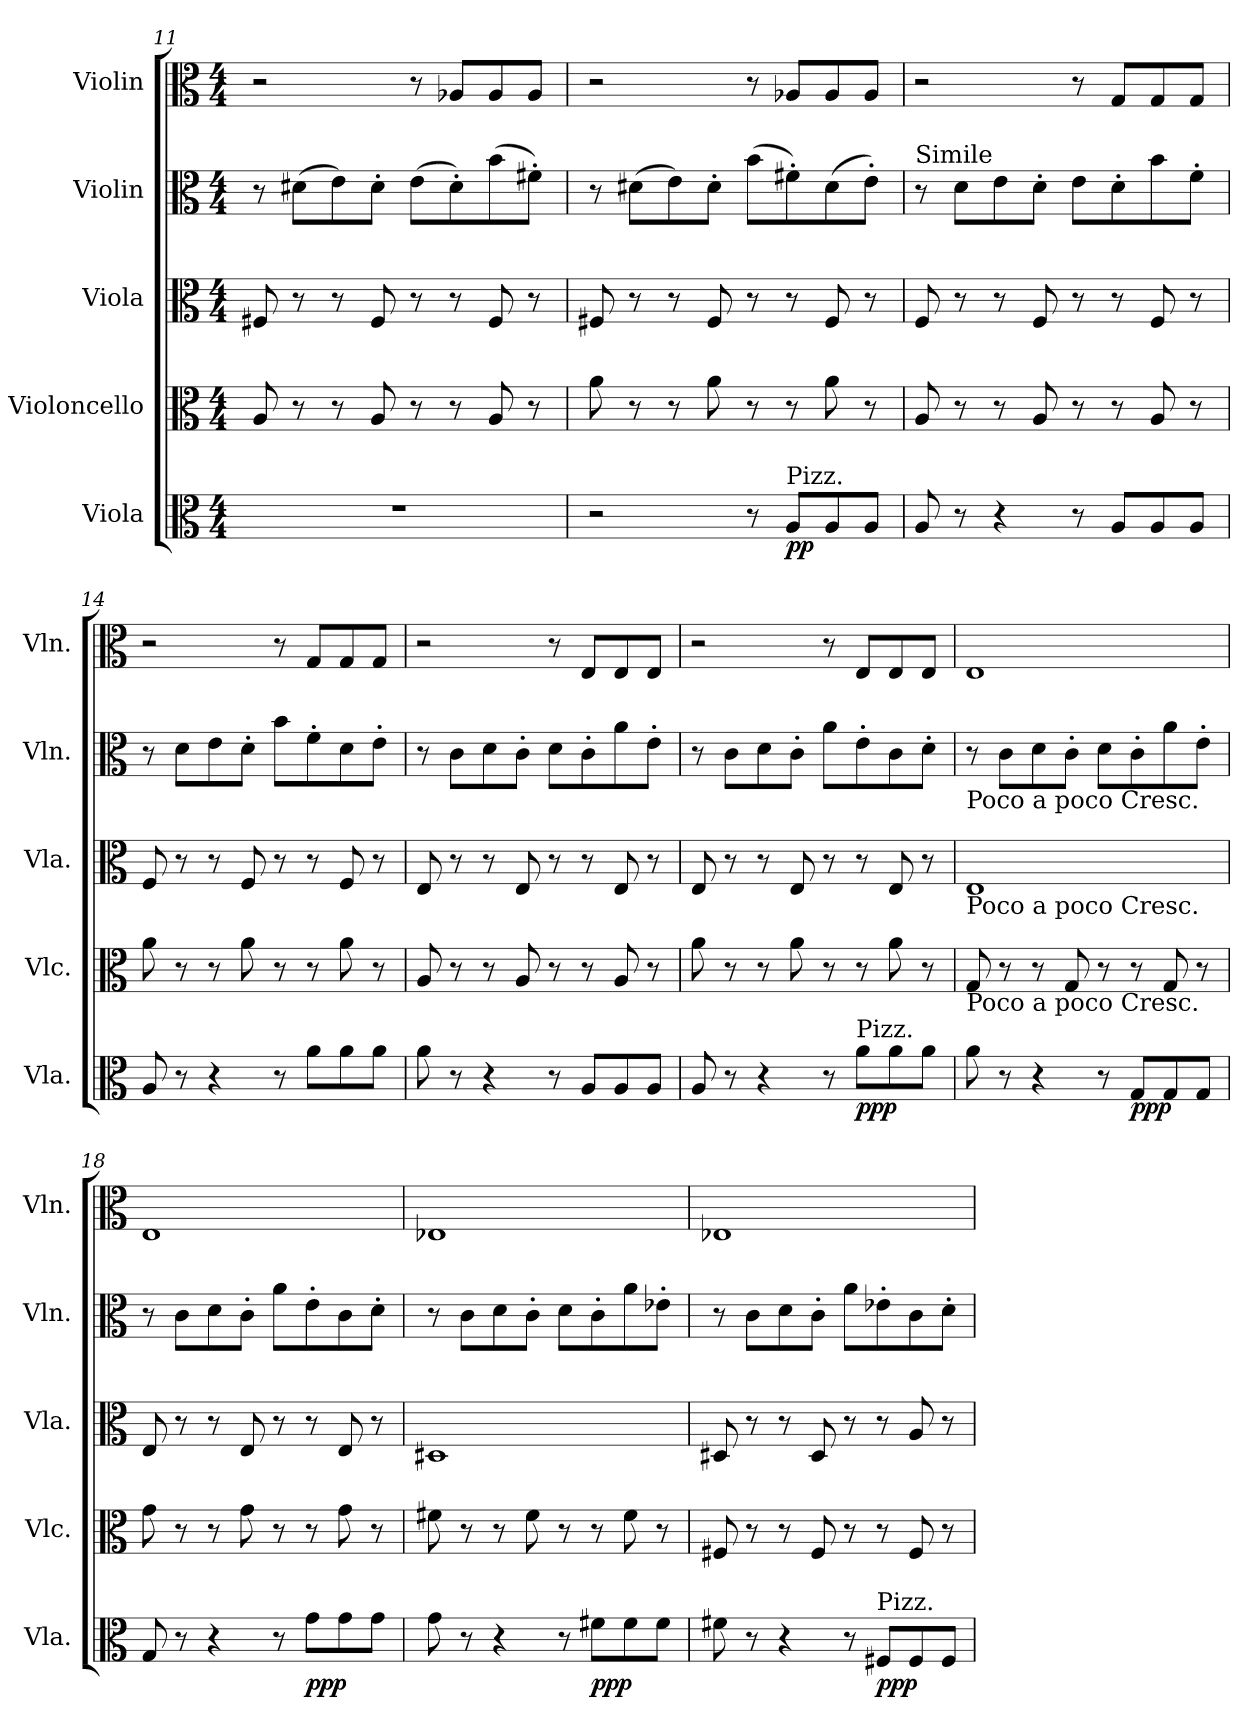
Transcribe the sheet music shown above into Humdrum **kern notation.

**kern	**dynam	**kern	**kern	**kern	**kern
*part5	*part5	*part4	*part3	*part2	*part1
*staff5	*staff5	*staff4	*staff3	*staff2	*staff1
*I"Viola	*	*I"Violoncello	*I"Viola	*I"Violin	*I"Violin
*I'Vla.	*	*I'Vlc.	*I'Vla.	*I'Vln.	*I'Vln.
*clefC3	*	*clefC3	*clefC3	*clefC3	*clefC3
*k[]	*	*k[]	*k[]	*k[]	*k[]
*M4/4	*	*M4/4	*M4/4	*M4/4	*M4/4
=11	=11	=11	=11	=11	=11
1r	.	8A/	8F#X/	8r	2r
.	.	8r	8r	(8d#X\L	.
.	.	8r	8r	8e\)	.
.	.	8A/	8F#/	8d#'\J	.
.	.	8r	8r	(8e\L	8r
.	.	8r	8r	8d#'\)	8A-X/L
.	.	8A/	8F#/	(8b\	8A-/
.	.	8r	8r	8f#X'\J)	8A-/J
!!LO:LB:g=z
=12	=12	=12	=12	=12	=12
2r	.	8a\	8F#X/	8r	2r
.	.	8r	8r	(8d#X\L	.
.	.	8r	8r	8e\)	.
.	.	8a\	8F#/	8d#'\J	.
8r	.	8r	8r	(8b\L	8r
!LO:TX:a:t=Pizz.	!	!	!	!	!
!	!LO:DY:b	!	!	!	!
8A/L	pp	8r	8r	8f#X'\)	8A-X/L
8A/	.	8a\	8F#/	(8d#\	8A-/
8A/J	.	8r	8r	8e'\J)	8A-/J
=13	=13	=13	=13	=13	=13
!	!	!	!	!LO:TX:a:t=Simile	!
8A/	.	8A/	8F/	8r	2r
8r	.	8r	8r	8d\L	.
4r	.	8r	8r	8e\	.
.	.	8A/	8F/	8d'\J	.
8r	.	8r	8r	8e\L	8r
8A/L	.	8r	8r	8d'\	8G/L
8A/	.	8A/	8F/	8b\	8G/
8A/J	.	8r	8r	8f'\J	8G/J
=14	=14	=14	=14	=14	=14
8A/	.	8a\	8F/	8r	2r
8r	.	8r	8r	8d\L	.
4r	.	8r	8r	8e\	.
.	.	8a\	8F/	8d'\J	.
8r	.	8r	8r	8b\L	8r
8a\L	.	8r	8r	8f'\	8G/L
8a\	.	8a\	8F/	8d\	8G/
8a\J	.	8r	8r	8e'\J	8G/J
=15	=15	=15	=15	=15	=15
8a\	.	8A/	8E/	8r	2r
8r	.	8r	8r	8c\L	.
4r	.	8r	8r	8d\	.
.	.	8A/	8E/	8c'\J	.
8r	.	8r	8r	8d\L	8r
8A/L	.	8r	8r	8c'\	8E/L
8A/	.	8A/	8E/	8a\	8E/
8A/J	.	8r	8r	8e'\J	8E/J
!!LO:PB:g=z
=16	=16	=16	=16	=16	=16
8A/	.	8a\	8E/	8r	2r
8r	.	8r	8r	8c\L	.
4r	.	8r	8r	8d\	.
.	.	8a\	8E/	8c'\J	.
8r	.	8r	8r	8a\L	8r
!LO:TX:a:t=Pizz.	!	!	!	!	!
!	!LO:DY:b	!	!	!	!
8a\L	ppp	8r	8r	8e'\	8E/L
8a\	.	8a\	8E/	8c\	8E/
8a\J	.	8r	8r	8d'\J	8E/J
=17	=17	=17	=17	=17	=17
!	!	!	!	!LO:TX:b:t=Poco a poco Cresc.	!
!	!	!	!LO:TX:b:t=Poco a poco Cresc.	!	!
!	!	!LO:TX:b:t=Poco a poco Cresc.	!	!	!
8a\	.	8G/	1E	8r	1E
8r	.	8r	.	8c\L	.
4r	.	8r	.	8d\	.
.	.	8G/	.	8c'\J	.
8r	.	8r	.	8d\L	.
!	!LO:DY:b	!	!	!	!
8G/L	ppp	8r	.	8c'\	.
8G/	.	8G/	.	8a\	.
8G/J	.	8r	.	8e'\J	.
=18	=18	=18	=18	=18	=18
8G/	.	8g\	8E/	8r	1E
8r	.	8r	8r	8c\L	.
4r	.	8r	8r	8d\	.
.	.	8g\	8E/	8c'\J	.
8r	.	8r	8r	8a\L	.
!	!LO:DY:b	!	!	!	!
8g\L	ppp	8r	8r	8e'\	.
8g\	.	8g\	8E/	8c\	.
8g\J	.	8r	8r	8d'\J	.
=19	=19	=19	=19	=19	=19
8g\	.	8f#X\	1D#X	8r	1E-X
8r	.	8r	.	8c\L	.
4r	.	8r	.	8d\	.
.	.	8f#\	.	8c'\J	.
8r	.	8r	.	8d\L	.
!	!LO:DY:b	!	!	!	!
8f#X\L	ppp	8r	.	8c'\	.
8f#\	.	8f#\	.	8a\	.
8f#\J	.	8r	.	8e-X'\J	.
!!LO:LB:g=z
=20	=20	=20	=20	=20	=20
8f#X\	.	8F#X/	8D#X/	8r	1E-X
8r	.	8r	8r	8c\L	.
4r	.	8r	8r	8d\	.
.	.	8F#/	8D#/	8c'\J	.
8r	.	8r	8r	8a\L	.
!LO:TX:a:t=Pizz.	!	!	!	!	!
!	!LO:DY:b	!	!	!	!
8F#X/L	ppp	8r	8r	8e-X'\	.
8F#/	.	8F#/	8A/	8c\	.
8F#/J	.	8r	8r	8d'\J	.
=	=	=	=	=	=
*-	*-	*-	*-	*-	*-
